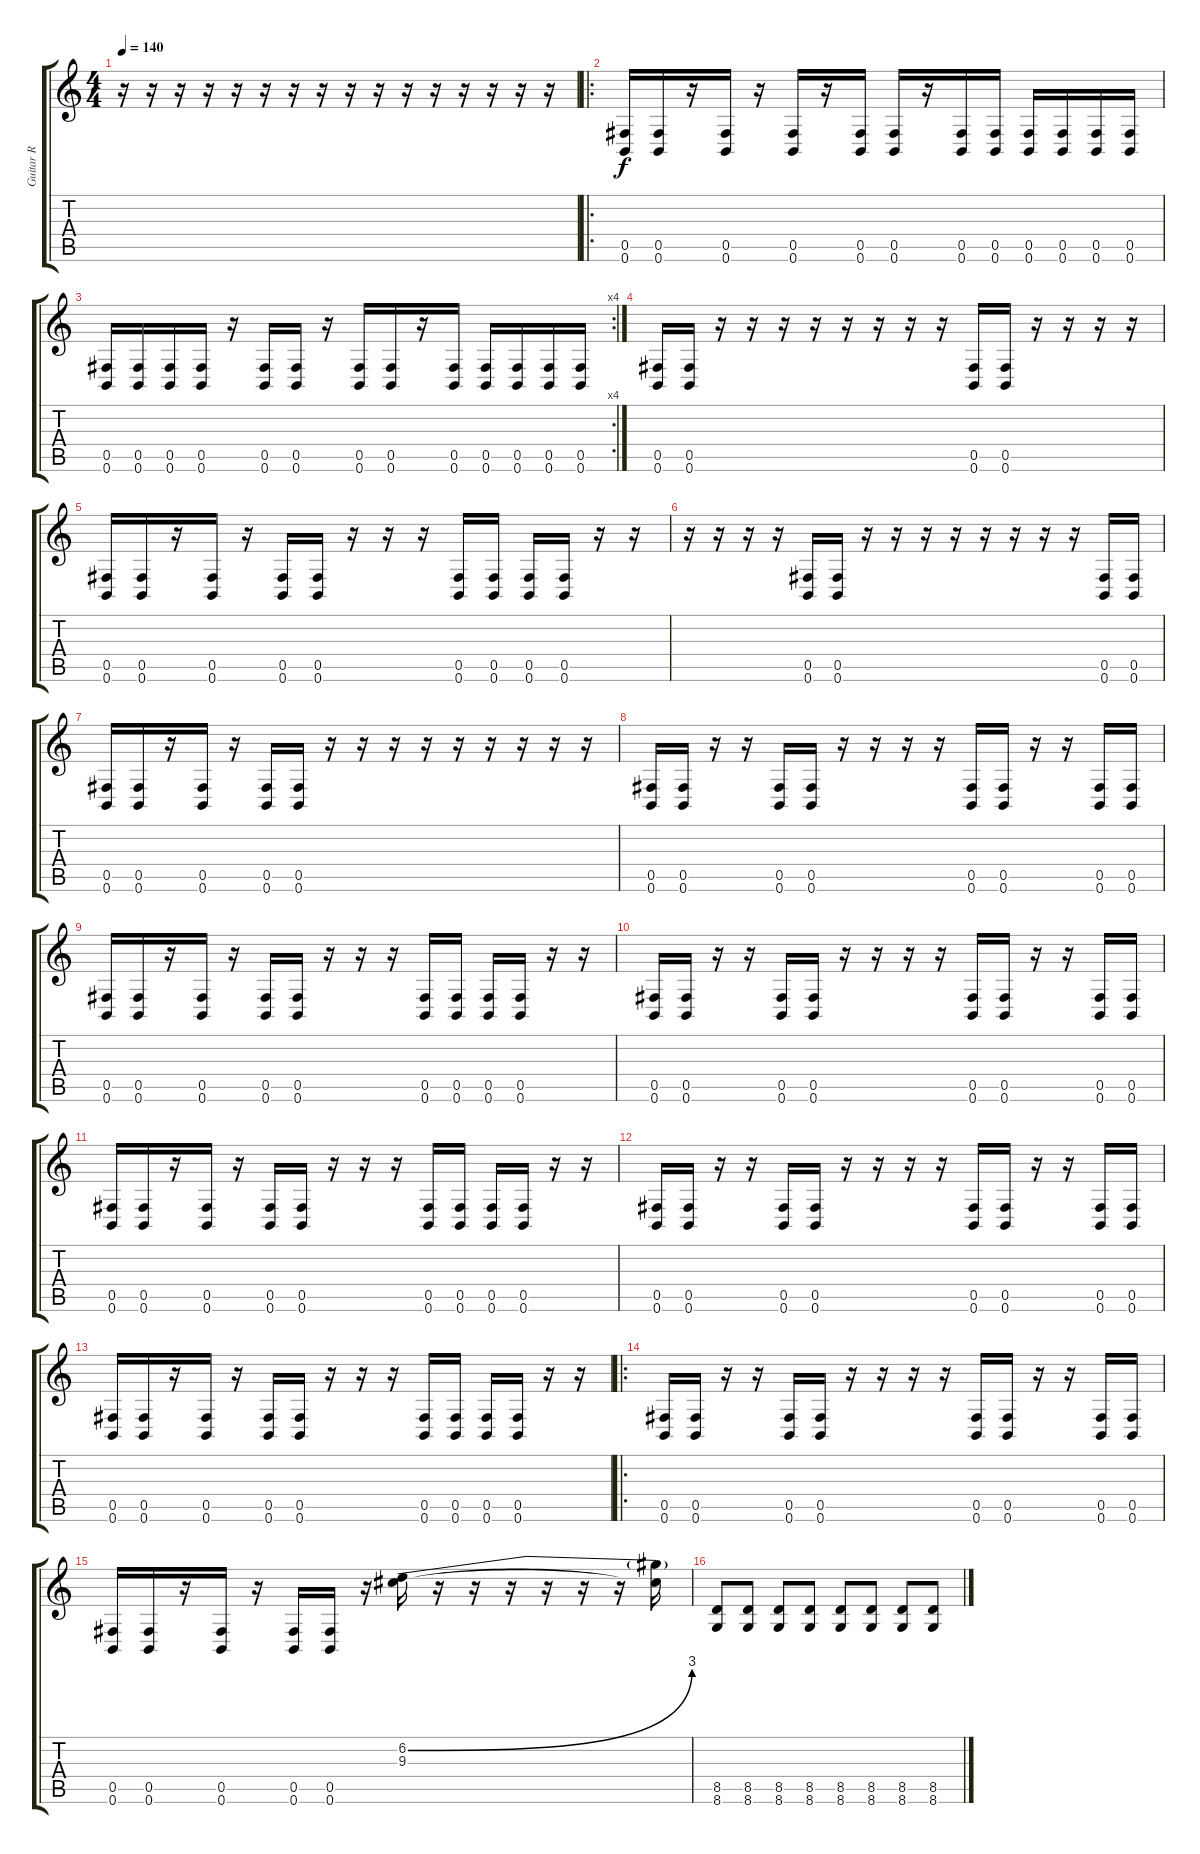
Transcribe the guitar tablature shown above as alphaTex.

\track ("Guitar R" "Guitar R") {instrument distortionguitar}
\staff {score tabs}
\tuning (Db4 Ab3 E3 B2 Gb2 B1) {hide}
\ts (4 4)
\tempo 140
\clef g2
\ks c
r.16{dy f} r.16 r.16 r.16 r.16 r.16 r.16 r.16 r.16 r.16 r.16 r.16 r.16 r.16 r.16 r.16 |
\ro
(0.5 0.6).16 (0.5 0.6).16 r.16 (0.5 0.6).16 r.16 (0.5 0.6).16 r.16 (0.5 0.6).16 (0.5 0.6).16 r.16 (0.5 0.6).16 (0.5 0.6).16 (0.5 0.6).16 (0.5 0.6).16 (0.5 0.6).16 (0.5 0.6).16 |
\rc 4
(0.5 0.6).16 (0.5 0.6).16 (0.5 0.6).16 (0.5 0.6).16 r.16 (0.5 0.6).16 (0.5 0.6).16 r.16 (0.5 0.6).16 (0.5 0.6).16 r.16 (0.5 0.6).16 (0.5 0.6).16 (0.5 0.6).16 (0.5 0.6).16 (0.5 0.6).16 |
(0.5 0.6).16 (0.5 0.6).16 r.16 r.16 r.16 r.16 r.16 r.16 r.16 r.16 (0.5 0.6).16 (0.5 0.6).16 r.16 r.16 r.16 r.16 |
(0.5 0.6).16 (0.5 0.6).16 r.16 (0.5 0.6).16 r.16 (0.5 0.6).16 (0.5 0.6).16 r.16 r.16 r.16 (0.5 0.6).16 (0.5 0.6).16 (0.5 0.6).16 (0.5 0.6).16 r.16 r.16 |
r.16 r.16 r.16 r.16 (0.5 0.6).16 (0.5 0.6).16 r.16 r.16 r.16 r.16 r.16 r.16 r.16 r.16 (0.5 0.6).16 (0.5 0.6).16 |
(0.5 0.6).16 (0.5 0.6).16 r.16 (0.5 0.6).16 r.16 (0.5 0.6).16 (0.5 0.6).16 r.16 r.16 r.16 r.16 r.16 r.16 r.16 r.16 r.16 |
(0.5 0.6).16 (0.5 0.6).16 r.16 r.16 (0.5 0.6).16 (0.5 0.6).16 r.16 r.16 r.16 r.16 (0.5 0.6).16 (0.5 0.6).16 r.16 r.16 (0.5 0.6).16 (0.5 0.6).16 |
(0.5 0.6).16 (0.5 0.6).16 r.16 (0.5 0.6).16 r.16 (0.5 0.6).16 (0.5 0.6).16 r.16 r.16 r.16 (0.5 0.6).16 (0.5 0.6).16 (0.5 0.6).16 (0.5 0.6).16 r.16 r.16 |
(0.5 0.6).16 (0.5 0.6).16 r.16 r.16 (0.5 0.6).16 (0.5 0.6).16 r.16 r.16 r.16 r.16 (0.5 0.6).16 (0.5 0.6).16 r.16 r.16 (0.5 0.6).16 (0.5 0.6).16 |
(0.5 0.6).16 (0.5 0.6).16 r.16 (0.5 0.6).16 r.16 (0.5 0.6).16 (0.5 0.6).16 r.16 r.16 r.16 (0.5 0.6).16 (0.5 0.6).16 (0.5 0.6).16 (0.5 0.6).16 r.16 r.16 |
(0.5 0.6).16 (0.5 0.6).16 r.16 r.16 (0.5 0.6).16 (0.5 0.6).16 r.16 r.16 r.16 r.16 (0.5 0.6).16 (0.5 0.6).16 r.16 r.16 (0.5 0.6).16 (0.5 0.6).16 |
(0.5 0.6).16 (0.5 0.6).16 r.16 (0.5 0.6).16 r.16 (0.5 0.6).16 (0.5 0.6).16 r.16 r.16 r.16 (0.5 0.6).16 (0.5 0.6).16 (0.5 0.6).16 (0.5 0.6).16 r.16 r.16 |
\ro
(0.5 0.6).16 (0.5 0.6).16 r.16 r.16 (0.5 0.6).16 (0.5 0.6).16 r.16 r.16 r.16 r.16 (0.5 0.6).16 (0.5 0.6).16 r.16 r.16 (0.5 0.6).16 (0.5 0.6).16 |
(0.5 0.6).16 (0.5 0.6).16 r.16 (0.5 0.6).16 r.16 (0.5 0.6).16 (0.5 0.6).16 r.16 (6.2{be (bend 0 0 60 12)} 9.3).16 r.16 r.16 r.16 r.16 r.16 r.16 (6.2{t} 9.3{t}).16 |
(8.5 8.6).8 (8.5 8.6).8 (8.5 8.6).8 (8.5 8.6).8 (8.5 8.6).8 (8.5 8.6).8 (8.5 8.6).8 (8.5 8.6).8
